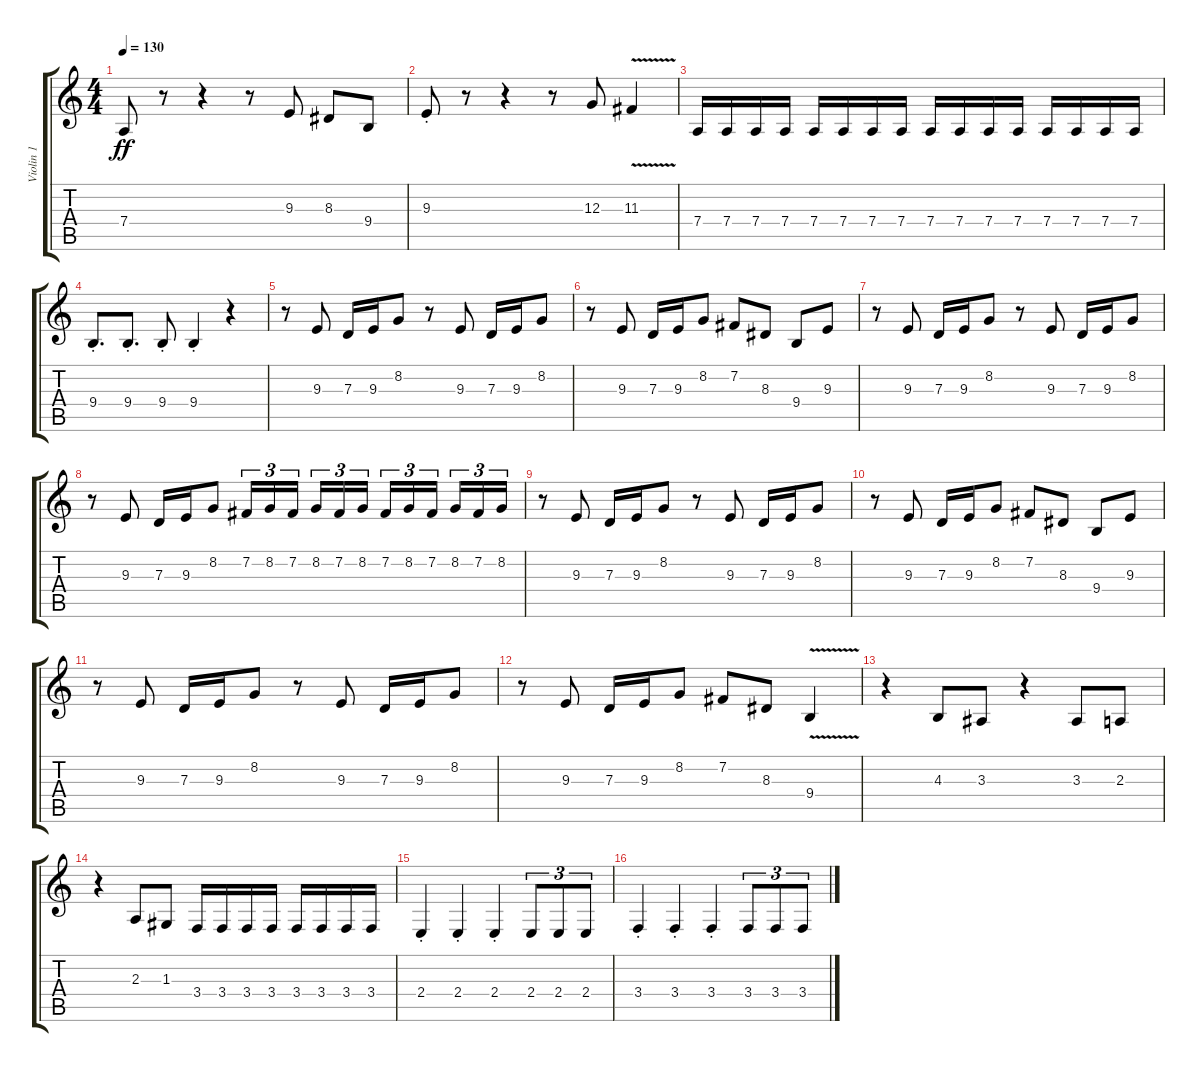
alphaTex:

\track ("Violin 1" "Violin 1") {instrument violin}
\staff {score tabs}
\tuning (E4 B3 G3 D3 A2 E2) {hide}
\ts (4 4)
\tempo 130
\clef g2
\ks c
7.4{st}.8{dy ff} r.8 r.4 r.8 9.3.8 8.3.8 9.4.8 |
9.3{st}.8 r.8 r.4 r.8 12.3.8 11.3{v}.4 |
7.4.16 7.4.16 7.4.16 7.4.16 7.4.16 7.4.16 7.4.16 7.4.16 7.4.16 7.4.16 7.4.16 7.4.16 7.4.16 7.4.16 7.4.16 7.4.16 |
9.4{st}.8{d} 9.4{st}.8{d} 9.4{st}.8 9.4{st}.4 r.4 |
r.8 9.3.8 7.3.16 9.3.16 8.2.8 r.8 9.3.8 7.3.16 9.3.16 8.2.8 |
r.8 9.3.8 7.3.16 9.3.16 8.2.8 7.2.8 8.3.8 9.4.8 9.3.8 |
r.8 9.3.8 7.3.16 9.3.16 8.2.8 r.8 9.3.8 7.3.16 9.3.16 8.2.8 |
r.8 9.3.8 7.3.16 9.3.16 8.2.8 7.2.16{tu (3 2)} 8.2.16{tu (3 2)} 7.2.16{tu (3 2) beam splitsecondary} 8.2.16{tu (3 2)} 7.2.16{tu (3 2)} 8.2.16{tu (3 2)} 7.2.16{tu (3 2)} 8.2.16{tu (3 2)} 7.2.16{tu (3 2) beam splitsecondary} 8.2.16{tu (3 2)} 7.2.16{tu (3 2)} 8.2.16{tu (3 2)} |
r.8 9.3.8 7.3.16 9.3.16 8.2.8 r.8 9.3.8 7.3.16 9.3.16 8.2.8 |
r.8 9.3.8 7.3.16 9.3.16 8.2.8 7.2.8 8.3.8 9.4.8 9.3.8 |
r.8 9.3.8 7.3.16 9.3.16 8.2.8 r.8 9.3.8 7.3.16 9.3.16 8.2.8 |
r.8 9.3.8 7.3.16 9.3.16 8.2.8 7.2.8 8.3.8 9.4{v}.4 |
r.4 4.3.8 3.3.8 r.4 3.3.8 2.3.8 |
r.4 2.3.8 1.3.8 3.4.16 3.4.16 3.4.16 3.4.16 3.4.16 3.4.16 3.4.16 3.4.16 |
2.4{st}.4 2.4{st}.4 2.4{st}.4 2.4.8{tu (3 2)} 2.4.8{tu (3 2)} 2.4.8{tu (3 2)} |
3.4{st}.4 3.4{st}.4 3.4{st}.4 3.4.8{tu (3 2)} 3.4.8{tu (3 2)} 3.4.8{tu (3 2)}
